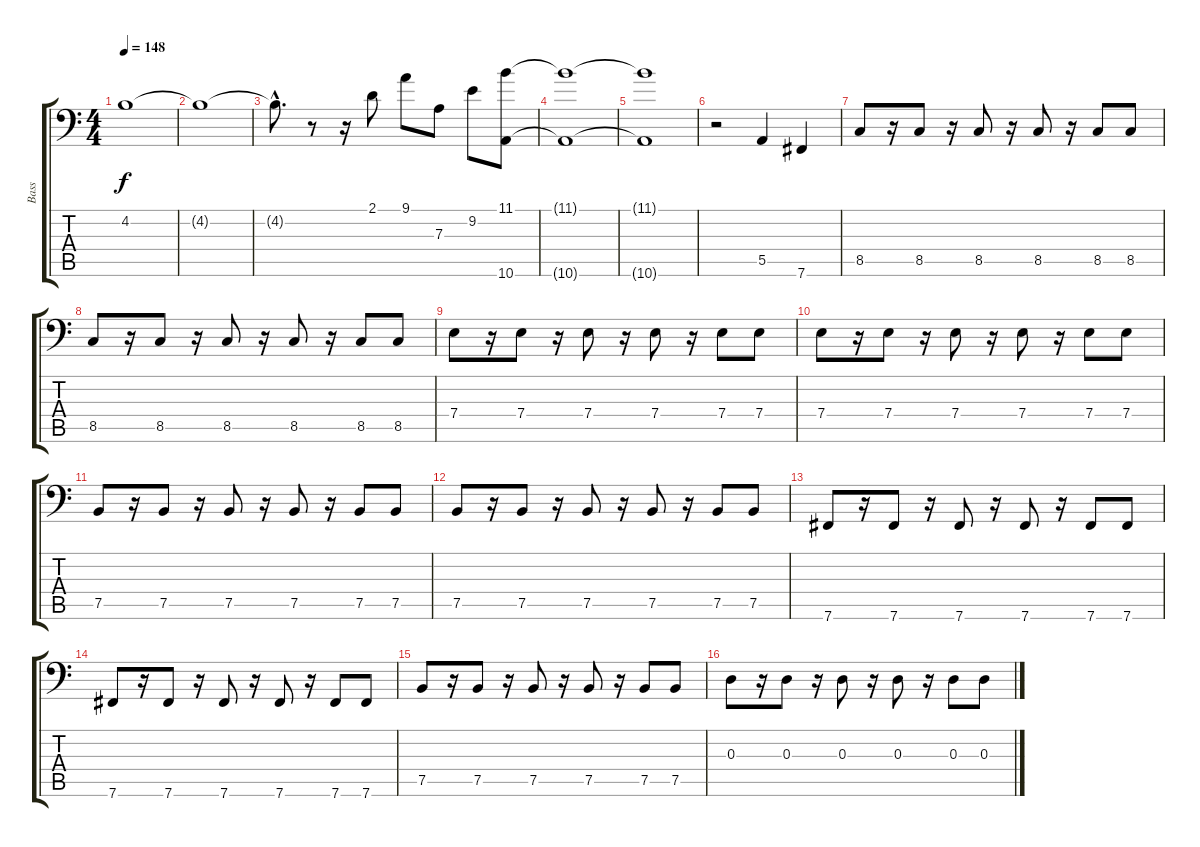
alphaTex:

\track ("Bass" "Bass") {instrument fretlessbass}
\staff {score tabs}
\tuning (C3 G2 D2 A1 E1 B0) {hide}
\ts (4 4)
\tempo 148
\clef f4
\ks c
4.2{t}.1{dy f} |
4.2{t}.1 |
4.2{hac t}.8{d} r.8 r.16 2.1.8 9.1.8 7.3.8 9.2.8 (11.1 10.6).8 |
(11.1{t} 10.6{t}).1 |
(11.1{t} 10.6{t}).1 |
r.2 5.5.4 7.6.4 |
8.5.8 r.16 8.5.8 r.16 8.5.8 r.16 8.5.8 r.16 8.5.8 8.5.8 |
8.5.8 r.16 8.5.8 r.16 8.5.8 r.16 8.5.8 r.16 8.5.8 8.5.8 |
7.4.8 r.16 7.4.8 r.16 7.4.8 r.16 7.4.8 r.16 7.4.8 7.4.8 |
7.4.8 r.16 7.4.8 r.16 7.4.8 r.16 7.4.8 r.16 7.4.8 7.4.8 |
7.5.8 r.16 7.5.8 r.16 7.5.8 r.16 7.5.8 r.16 7.5.8 7.5.8 |
7.5.8 r.16 7.5.8 r.16 7.5.8 r.16 7.5.8 r.16 7.5.8 7.5.8 |
7.6.8 r.16 7.6.8 r.16 7.6.8 r.16 7.6.8 r.16 7.6.8 7.6.8 |
7.6.8 r.16 7.6.8 r.16 7.6.8 r.16 7.6.8 r.16 7.6.8 7.6.8 |
7.5.8 r.16 7.5.8 r.16 7.5.8 r.16 7.5.8 r.16 7.5.8 7.5.8 |
0.3.8 r.16 0.3.8 r.16 0.3.8 r.16 0.3.8 r.16 0.3.8 0.3.8
